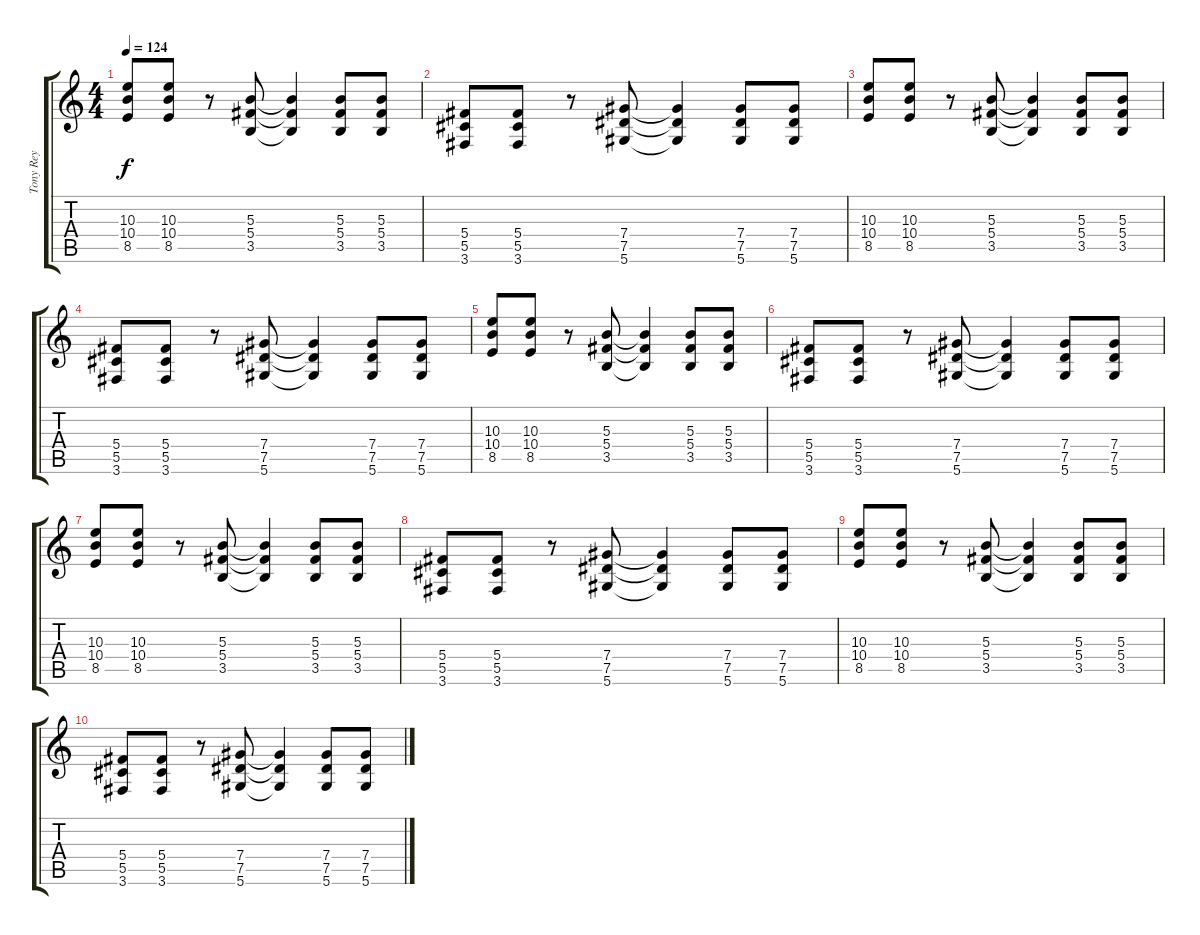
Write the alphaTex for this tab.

\track ("Tony Rey" "Tony Rey") {instrument overdrivenguitar}
\staff {score tabs}
\tuning (Eb4 Bb3 Gb3 Db3 Ab2 Eb2) {hide}
\ts (4 4)
\tempo 124
\clef g2
\ks c
(10.3 10.4 8.5).8{dy f} (10.3 10.4 8.5).8 r.8 (5.3 5.4 3.5).8 (5.3{t} 5.4{t} 3.5{t}).4 (5.3 5.4 3.5).8 (5.3 5.4 3.5).8 |
(5.4 5.5 3.6).8 (5.4 5.5 3.6).8 r.8 (7.4 7.5 5.6).8 (7.4{t} 7.5{t} 5.6{t}).4 (7.4 7.5 5.6).8 (7.4 7.5 5.6).8 |
(10.3 10.4 8.5).8 (10.3 10.4 8.5).8 r.8 (5.3 5.4 3.5).8 (5.3{t} 5.4{t} 3.5{t}).4 (5.3 5.4 3.5).8 (5.3 5.4 3.5).8 |
(5.4 5.5 3.6).8 (5.4 5.5 3.6).8 r.8 (7.4 7.5 5.6).8 (7.4{t} 7.5{t} 5.6{t}).4 (7.4 7.5 5.6).8 (7.4 7.5 5.6).8 |
(10.3 10.4 8.5).8 (10.3 10.4 8.5).8 r.8 (5.3 5.4 3.5).8 (5.3{t} 5.4{t} 3.5{t}).4 (5.3 5.4 3.5).8 (5.3 5.4 3.5).8 |
(5.4 5.5 3.6).8 (5.4 5.5 3.6).8 r.8 (7.4 7.5 5.6).8 (7.4{t} 7.5{t} 5.6{t}).4 (7.4 7.5 5.6).8 (7.4 7.5 5.6).8 |
(10.3 10.4 8.5).8 (10.3 10.4 8.5).8 r.8 (5.3 5.4 3.5).8 (5.3{t} 5.4{t} 3.5{t}).4 (5.3 5.4 3.5).8 (5.3 5.4 3.5).8 |
(5.4 5.5 3.6).8 (5.4 5.5 3.6).8 r.8 (7.4 7.5 5.6).8 (7.4{t} 7.5{t} 5.6{t}).4 (7.4 7.5 5.6).8 (7.4 7.5 5.6).8 |
(10.3 10.4 8.5).8 (10.3 10.4 8.5).8 r.8 (5.3 5.4 3.5).8 (5.3{t} 5.4{t} 3.5{t}).4 (5.3 5.4 3.5).8 (5.3 5.4 3.5).8 |
(5.4 5.5 3.6).8 (5.4 5.5 3.6).8 r.8 (7.4 7.5 5.6).8 (7.4{t} 7.5{t} 5.6{t}).4 (7.4 7.5 5.6).8 (7.4 7.5 5.6).8
